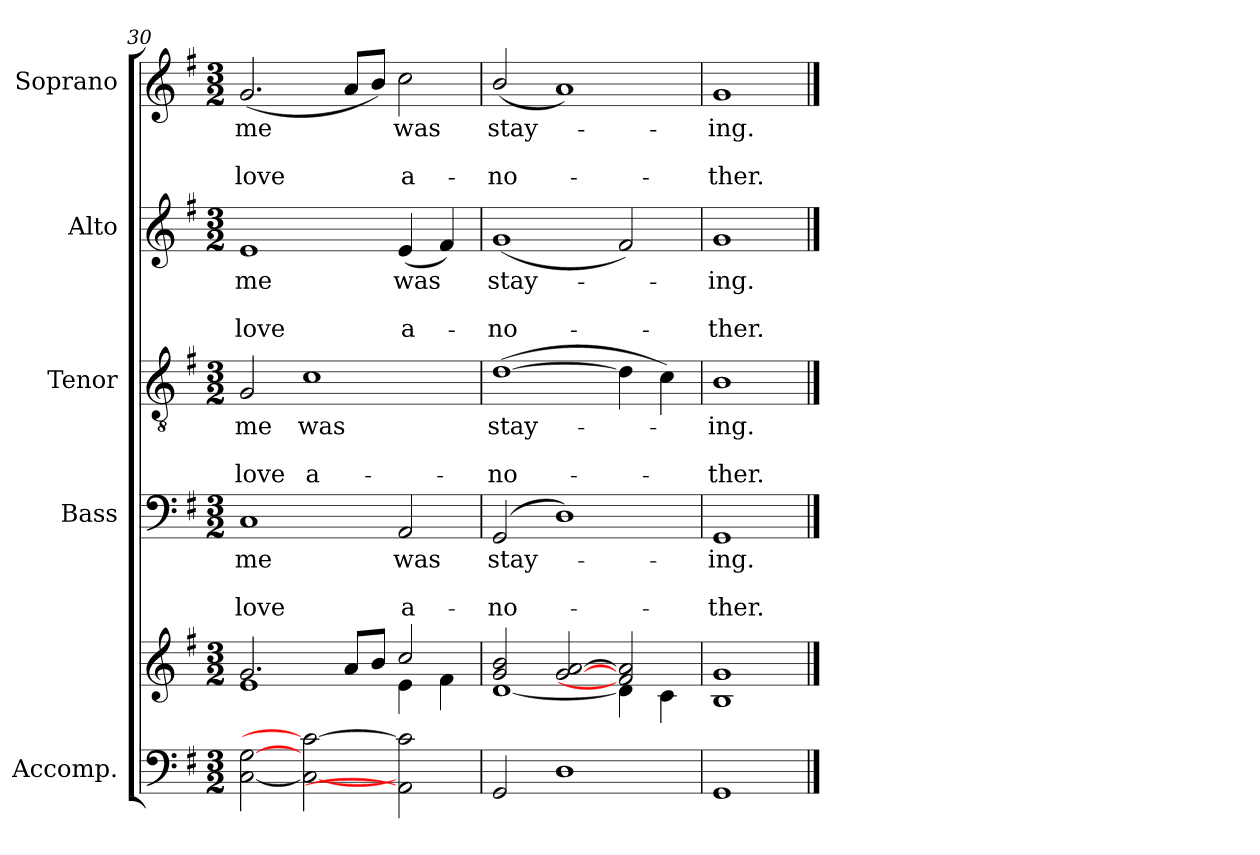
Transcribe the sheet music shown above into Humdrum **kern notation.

**kern	**kern	**kern	**text	**text	**text	**kern	**text	**text	**text	**kern	**text	**text	**text	**kern	**text	**text	**text
*part5	*part5	*part4	*part4	*part4	*part4	*part3	*part3	*part3	*part3	*part2	*part2	*part2	*part2	*part1	*part1	*part1	*part1
*staff6	*staff5	*staff4	*staff4	*staff4	*staff4	*staff3	*staff3	*staff3	*staff3	*staff2	*staff2	*staff2	*staff2	*staff1	*staff1	*staff1	*staff1
*I"Accomp.	*	*I"Bass	*	*	*	*I"Tenor	*	*	*	*I"Alto	*	*	*	*I"Soprano	*	*	*
*	*	*I'B	*	*	*	*I'T	*	*	*	*I'A	*	*	*	*I'S	*	*	*
*clefF4	*clefG2	*clefF4	*	*	*	*clefGv2	*	*	*	*clefG2	*	*	*	*clefG2	*	*	*
*k[f#]	*k[f#]	*k[f#]	*	*	*	*k[f#]	*	*	*	*k[f#]	*	*	*	*k[f#]	*	*	*
*G:	*G:	*G:	*	*	*	*G:	*	*	*	*G:	*	*	*	*G:	*	*	*
*M3/2	*M3/2	*M3/2	*	*	*	*M3/2	*	*	*	*M3/2	*	*	*	*M3/2	*	*	*
=30	=30	=30	=30	=30	=30	=30	=30	=30	=30	=30	=30	=30	=30	=30	=30	=30	=30
*	*^	*	*	*	*	*	*	*	*	*	*	*	*	*	*	*	*
!	!	!	!	!LO:LY:b	!	!LO:LY:b	!	!LO:LY:b	!	!LO:LY:b	!	!LO:LY:b	!	!LO:LY:b	!	!LO:LY:b	!	!LO:LY:b
[2C [2G	2.g	1e\	1C	me	.	love	2G	me	.	love	1e	me	.	love	(<2.g	me	.	love
!	!	!	!	!	!	!	!	!LO:LY:b	!	!LO:LY:b	!	!	!	!	!	!	!	!
2C_ 2c_	.	.	.	.	.	.	1c	was	.	a-	.	.	.	.	.	.	.	.
.	8aL	.	.	.	.	.	.	.	.	.	.	.	.	.	8aL	.	.	.
.	8bJ	.	.	.	.	.	.	.	.	.	.	.	.	.	8bJ)	.	.	.
!	!	!	!	!LO:LY:b	!	!LO:LY:b	!	!	!	!	!	!LO:LY:b	!	!LO:LY:b	!	!LO:LY:b	!	!LO:LY:b
2AA] 2c]	2cc/	4e\	2AA	was	.	a-	.	.	.	.	(<4e	was	.	a-	2cc	was	.	a-
.	.	4f#\	.	.	.	.	.	.	.	.	4f#)	.	.	.	.	.	.	.
=31	=31	=31	=31	=31	=31	=31	=31	=31	=31	=31	=31	=31	=31	=31	=31	=31	=31	=31
!	!	!	!	!LO:LY:b	!	!LO:LY:b	!	!LO:LY:b	!	!LO:LY:b	!	!LO:LY:b	!	!LO:LY:b	!	!LO:LY:b	!	!LO:LY:b
2GG	2g/ 2b/	[1d\	(<2GG	-stay-	.	no-	(>[1d	-stay-	.	no-	(<1g	stay-	.	no-	(<2b/	-stay-	.	no-
1D	[2g [2a	.	1D)	.	.	.	.	.	.	.	.	.	.	.	1a)	.	.	.
.	2f#] 2a]	4d\]	.	.	.	.	4d]	.	.	.	2f#)	.	.	.	.	.	.	.
.	.	4c\	.	.	.	.	4c)	.	.	.	.	.	.	.	.	.	.	.
=32	=32	=32	=32	=32	=32	=32	=32	=32	=32	=32	=32	=32	=32	=32	=32	=32	=32	=32
!	!	!	!	!LO:LY:b	!	!LO:LY:b	!	!LO:LY:b	!	!LO:LY:b	!	!LO:LY:b	!	!LO:LY:b	!	!LO:LY:b	!	!LO:LY:b
1GG	1B 1g	1ryy	1GG	ing.	.	ther.	1B	ing.	.	ther.	1g	ing.	.	ther.	1g	ing.	.	ther.
*	*v	*v	*	*	*	*	*	*	*	*	*	*	*	*	*	*	*	*
==	==	==	==	==	==	==	==	==	==	==	==	==	==	==	==	==	==
*-	*-	*-	*-	*-	*-	*-	*-	*-	*-	*-	*-	*-	*-	*-	*-	*-	*-
